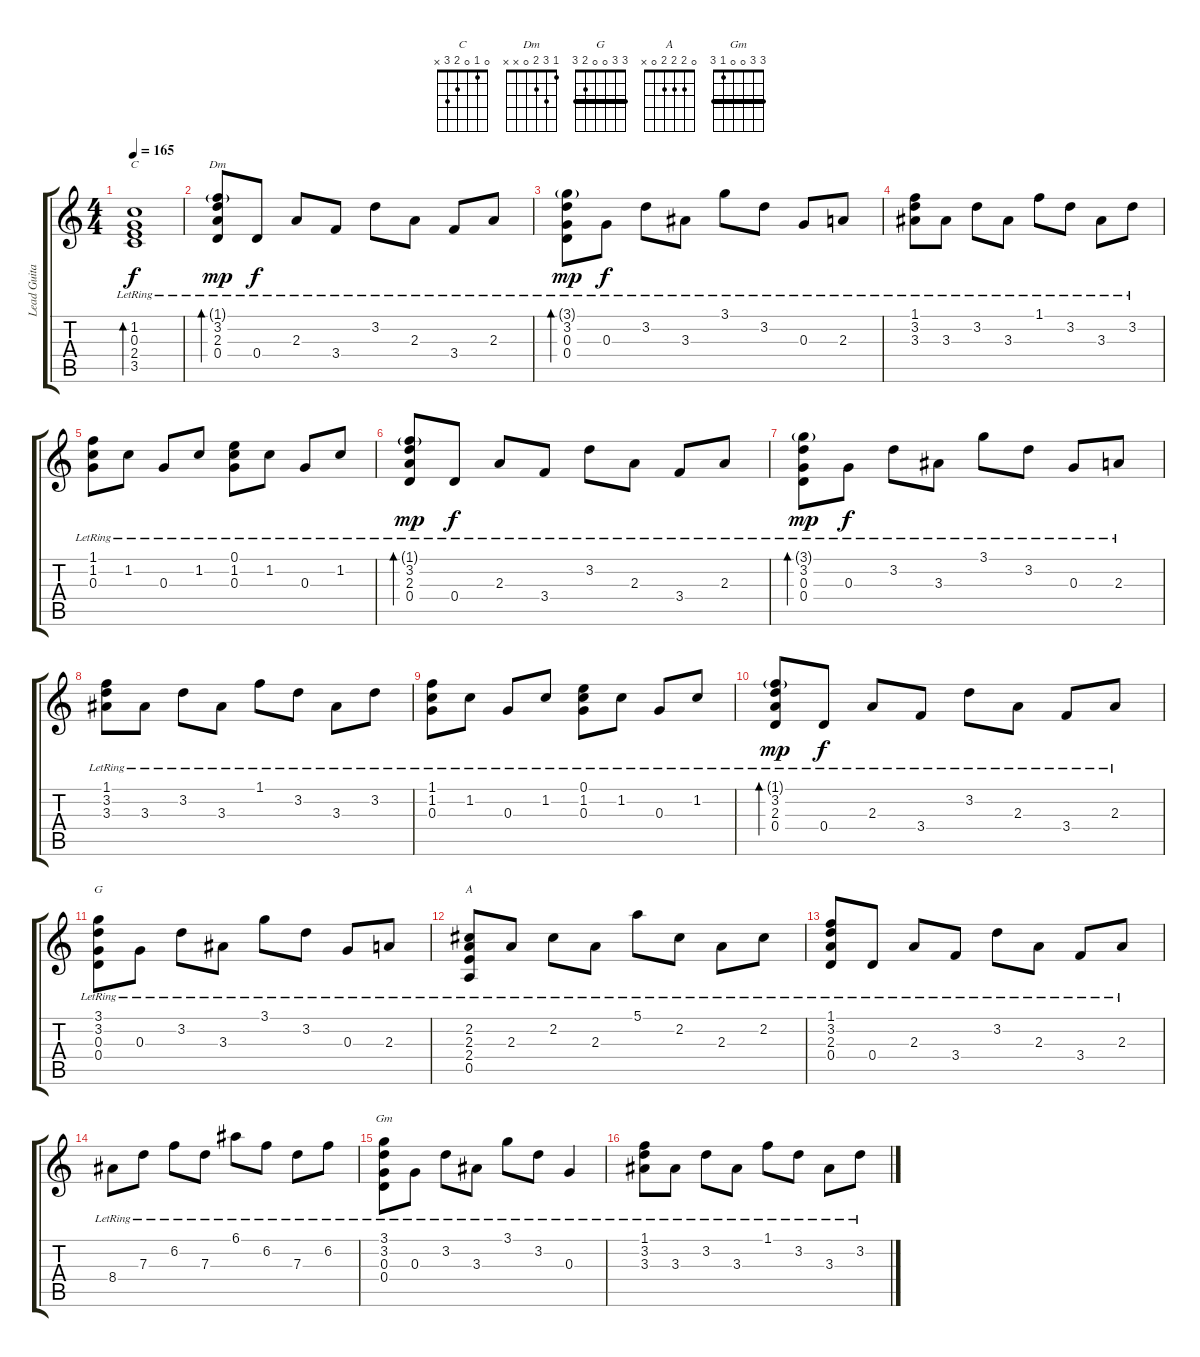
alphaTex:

\track ("Lead Guitar" "Lead Guita") {instrument acousticguitarsteel}
\staff {score tabs}
\tuning (E4 B3 G3 D3 A2 E2) {hide}
\chord ("C" 0 1 0 2 3 x)
\chord ("Dm" 1 3 2 0 x x)
\chord ("G" 3 3 0 0 2 3) {barre 3}
\chord ("A" 0 2 2 2 0 x)
\chord ("Gm" 3 3 0 0 1 3) {barre 3}
\ts (4 4)
\tempo 165
\tempo 95
\tempo 165
\clef g2
\ks c
(1.2{lr} 0.3{lr} 2.4{lr} 3.5{lr}).1{bd 120 ch "C" dy f instrument acousticguitarsteel} |
(1.1{g lr} 3.2{lr} 2.3{lr} 0.4{lr}).8{bd 120 ch "Dm" dy mp} 0.4{lr}.8{dy f} 2.3{lr}.8 3.4{lr}.8 3.2{lr}.8 2.3{lr}.8 3.4{lr}.8 2.3{lr}.8 |
(3.1{g lr} 3.2{lr} 0.3{lr} 0.4{lr}).8{bd 60 dy mp} 0.3{lr}.8{dy f} 3.2{lr}.8 3.3{lr}.8 3.1{lr}.8 3.2{lr}.8 0.3{lr}.8 2.3{lr}.8 |
(1.1{lr} 3.2{lr} 3.3{lr}).8 3.3{lr}.8 3.2{lr}.8 3.3{lr}.8 1.1{lr}.8 3.2{lr}.8 3.3{lr}.8 3.2{lr}.8 |
(1.1{lr} 1.2{lr} 0.3{lr}).8 1.2{lr}.8 0.3{lr}.8 1.2{lr}.8 (0.1{lr} 1.2{lr} 0.3{lr}).8 1.2{lr}.8 0.3{lr}.8 1.2{lr}.8 |
(1.1{g lr} 3.2{lr} 2.3{lr} 0.4{lr}).8{bd 120 dy mp} 0.4{lr}.8{dy f} 2.3{lr}.8 3.4{lr}.8 3.2{lr}.8 2.3{lr}.8 3.4{lr}.8 2.3{lr}.8 |
(3.1{g lr} 3.2{lr} 0.3{lr} 0.4{lr}).8{bd 60 dy mp} 0.3{lr}.8{dy f} 3.2{lr}.8 3.3{lr}.8 3.1{lr}.8 3.2{lr}.8 0.3{lr}.8 2.3{lr}.8 |
(1.1{lr} 3.2{lr} 3.3{lr}).8 3.3{lr}.8 3.2{lr}.8 3.3{lr}.8 1.1{lr}.8 3.2{lr}.8 3.3{lr}.8 3.2{lr}.8 |
(1.1{lr} 1.2{lr} 0.3{lr}).8 1.2{lr}.8 0.3{lr}.8 1.2{lr}.8 (0.1{lr} 1.2{lr} 0.3{lr}).8 1.2{lr}.8 0.3{lr}.8 1.2{lr}.8 |
(1.1{g lr} 3.2{lr} 2.3{lr} 0.4{lr}).8{bd 120 dy mp} 0.4{lr}.8{dy f} 2.3{lr}.8 3.4{lr}.8 3.2{lr}.8 2.3{lr}.8 3.4{lr}.8 2.3{lr}.8 |
(3.1{lr} 3.2{lr} 0.3{lr} 0.4{lr}).8{ch "G"} 0.3{lr}.8 3.2{lr}.8 3.3{lr}.8 3.1{lr}.8 3.2{lr}.8 0.3{lr}.8 2.3{lr}.8 |
(2.2{lr} 2.3{lr} 2.4{lr} 0.5{lr}).8{ch "A"} 2.3{lr}.8 2.2{lr}.8 2.3{lr}.8 5.1{lr}.8 2.2{lr}.8 2.3{lr}.8 2.2{lr}.8 |
(1.1{lr} 3.2{lr} 2.3{lr} 0.4{lr}).8 0.4{lr}.8 2.3{lr}.8 3.4{lr}.8 3.2{lr}.8 2.3{lr}.8 3.4{lr}.8 2.3{lr}.8 |
8.4{lr}.8 7.3{lr}.8 6.2{lr}.8 7.3{lr}.8 6.1{lr}.8 6.2{lr}.8 7.3{lr}.8 6.2{lr}.8 |
(3.1{lr} 3.2{lr} 0.3{lr} 0.4{lr}).8{ch "Gm"} 0.3{lr}.8 3.2{lr}.8 3.3{lr}.8 3.1{lr}.8 3.2{lr}.8 0.3{lr}.4 |
(1.1{lr} 3.2{lr} 3.3{lr}).8 3.3{lr}.8 3.2{lr}.8 3.3{lr}.8 1.1{lr}.8 3.2{lr}.8 3.3{lr}.8 3.2{lr}.8
